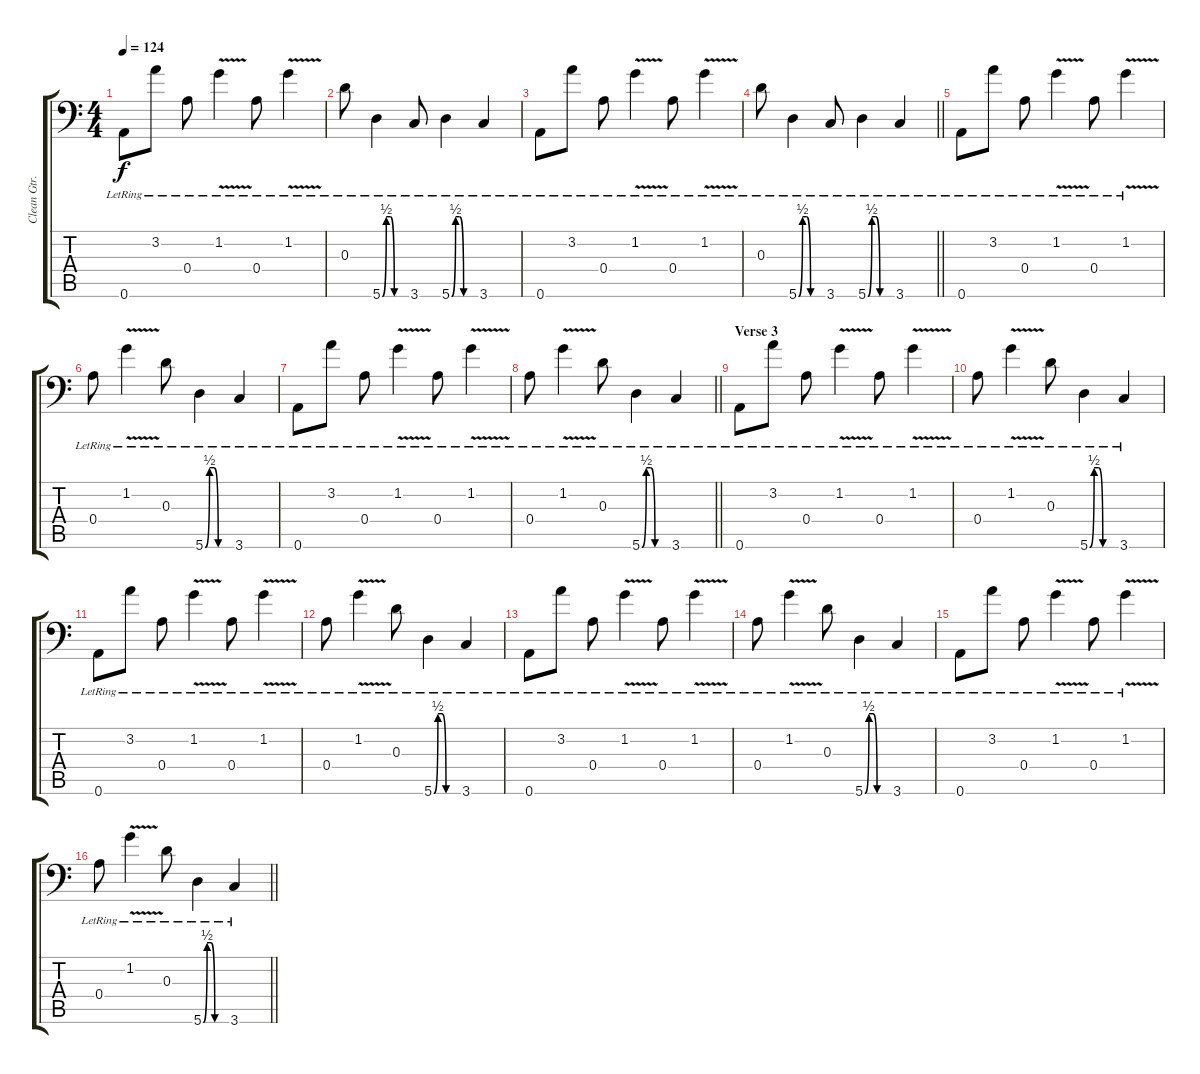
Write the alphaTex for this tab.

\track ("Clean Gtr. 1" "Clean Gtr.") {instrument electricguitarclean}
\staff {score tabs}
\tuning (B3 Gb3 D3 A2 E2 A1) {hide}
\ts (4 4)
\tempo 124
\clef f4
\ks c
0.6{lr}.8{dy f} 3.2{lr}.8 0.4{lr}.8 1.2{v lr}.4 0.4{lr}.8 1.2{v lr}.4 |
0.3{lr}.8 5.6{be (custom 0 0 10 2 20 2 30 0 60 0) lr}.4 3.6{lr}.8 5.6{be (custom 0 0 10 2 20 2 30 0 60 0) lr}.4 3.6{lr}.4 |
0.6{lr}.8 3.2{lr}.8 0.4{lr}.8 1.2{v lr}.4 0.4{lr}.8 1.2{v lr}.4 |
\barLineRight lightlight
0.3{lr}.8 5.6{be (custom 0 0 10 2 20 2 30 0 60 0) lr}.4 3.6{lr}.8 5.6{be (custom 0 0 10 2 20 2 30 0 60 0) lr}.4 3.6{lr}.4 |
\section ("" "")
0.6{lr}.8 3.2{lr}.8 0.4{lr}.8 1.2{v lr}.4 0.4{lr}.8 1.2{v lr}.4 |
0.4{lr}.8 1.2{v lr}.4 0.3{lr}.8 5.6{be (custom 0 0 10 2 20 2 30 0 60 0) lr}.4 3.6{lr}.4 |
0.6{lr}.8 3.2{lr}.8 0.4{lr}.8 1.2{v lr}.4 0.4{lr}.8 1.2{v lr}.4 |
\barLineRight lightlight
0.4{lr}.8 1.2{v lr}.4 0.3{lr}.8 5.6{be (custom 0 0 10 2 20 2 30 0 60 0) lr}.4 3.6{lr}.4 |
\section ("" "Verse 3")
0.6{lr}.8 3.2{lr}.8 0.4{lr}.8 1.2{v lr}.4 0.4{lr}.8 1.2{v lr}.4 |
0.4{lr}.8 1.2{v lr}.4 0.3{lr}.8 5.6{be (custom 0 0 10 2 20 2 30 0 60 0) lr}.4 3.6{lr}.4 |
0.6{lr}.8 3.2{lr}.8 0.4{lr}.8 1.2{v lr}.4 0.4{lr}.8 1.2{v lr}.4 |
0.4{lr}.8 1.2{v lr}.4 0.3{lr}.8 5.6{be (custom 0 0 10 2 20 2 30 0 60 0) lr}.4 3.6{lr}.4 |
0.6{lr}.8 3.2{lr}.8 0.4{lr}.8 1.2{v lr}.4 0.4{lr}.8 1.2{v lr}.4 |
0.4{lr}.8 1.2{v lr}.4 0.3{lr}.8 5.6{be (custom 0 0 10 2 20 2 30 0 60 0) lr}.4 3.6{lr}.4 |
0.6{lr}.8 3.2{lr}.8 0.4{lr}.8 1.2{v lr}.4 0.4{lr}.8 1.2{v lr}.4 |
\barLineRight lightlight
0.4{lr}.8 1.2{v lr}.4 0.3{lr}.8 5.6{be (custom 0 0 10 2 20 2 30 0 60 0) lr}.4 3.6{lr}.4
